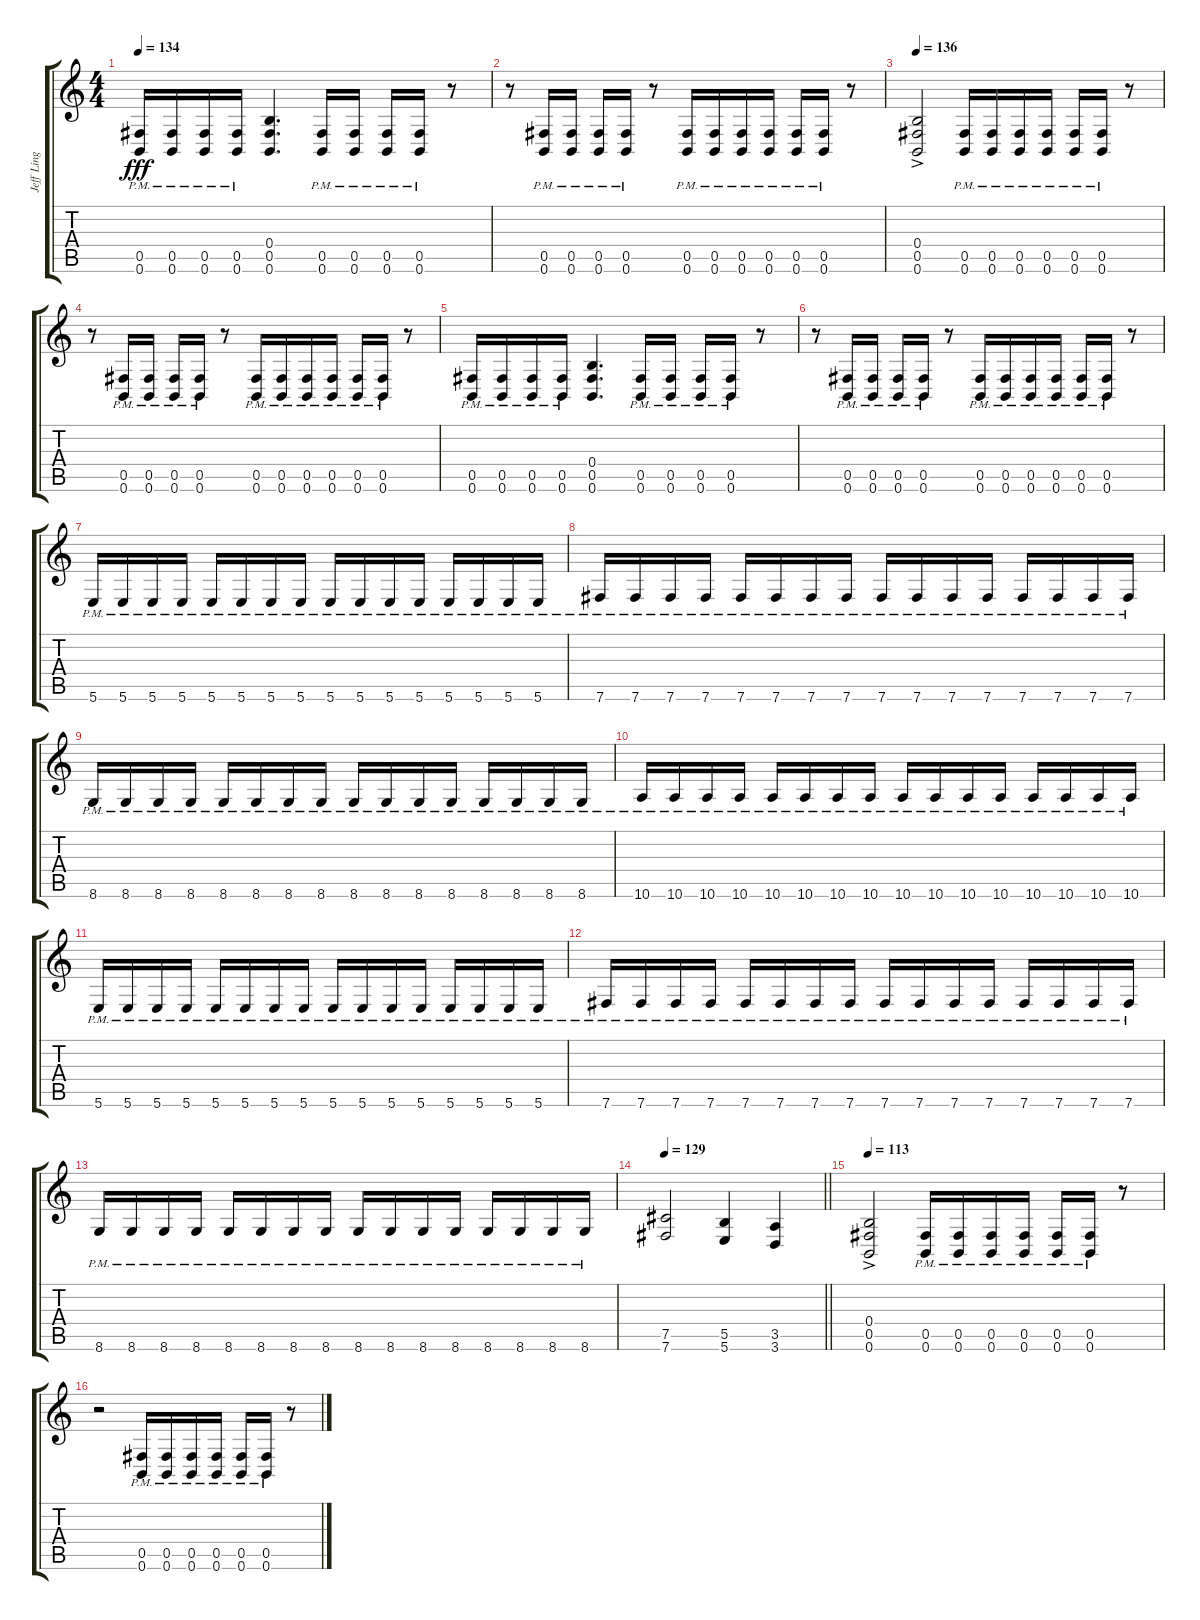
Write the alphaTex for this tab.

\track ("Jeff Ling" "Jeff Ling") {instrument distortionguitar}
\staff {score tabs}
\tuning (Db4 Ab3 E3 B2 Gb2 B1) {hide}
\ts (4 4)
\tempo 134
\clef g2
\ks c
(0.5{pm} 0.6{pm}).16{dy fff} (0.5{pm} 0.6{pm}).16 (0.5{pm} 0.6{pm}).16 (0.5{pm} 0.6{pm}).16 (0.4 0.5 0.6).4{d} (0.5{pm} 0.6{pm}).16 (0.5{pm} 0.6{pm}).16 (0.5{pm} 0.6{pm}).16 (0.5{pm} 0.6{pm}).16 r.8 |
r.8 (0.5{pm} 0.6{pm}).16 (0.5{pm} 0.6{pm}).16 (0.5{pm} 0.6{pm}).16 (0.5{pm} 0.6{pm}).16 r.8 (0.5{pm} 0.6{pm}).16 (0.5{pm} 0.6{pm}).16 (0.5{pm} 0.6{pm}).16 (0.5{pm} 0.6{pm}).16 (0.5{pm} 0.6{pm}).16 (0.5{pm} 0.6{pm}).16 r.8 |
\tempo 136
(0.4{ac} 0.5{ac} 0.6{ac}).2 (0.5{pm} 0.6{pm}).16 (0.5{pm} 0.6{pm}).16 (0.5{pm} 0.6{pm}).16 (0.5{pm} 0.6{pm}).16 (0.5{pm} 0.6{pm}).16 (0.5{pm} 0.6{pm}).16 r.8 |
r.8 (0.5{pm} 0.6{pm}).16 (0.5{pm} 0.6{pm}).16 (0.5{pm} 0.6{pm}).16 (0.5{pm} 0.6{pm}).16 r.8 (0.5{pm} 0.6{pm}).16 (0.5{pm} 0.6{pm}).16 (0.5{pm} 0.6{pm}).16 (0.5{pm} 0.6{pm}).16 (0.5{pm} 0.6{pm}).16 (0.5{pm} 0.6{pm}).16 r.8 |
(0.5{pm} 0.6{pm}).16 (0.5{pm} 0.6{pm}).16 (0.5{pm} 0.6{pm}).16 (0.5{pm} 0.6{pm}).16 (0.4 0.5 0.6).4{d} (0.5{pm} 0.6{pm}).16 (0.5{pm} 0.6{pm}).16 (0.5{pm} 0.6{pm}).16 (0.5{pm} 0.6{pm}).16 r.8 |
r.8 (0.5{pm} 0.6{pm}).16 (0.5{pm} 0.6{pm}).16 (0.5{pm} 0.6{pm}).16 (0.5{pm} 0.6{pm}).16 r.8 (0.5{pm} 0.6{pm}).16 (0.5{pm} 0.6{pm}).16 (0.5{pm} 0.6{pm}).16 (0.5{pm} 0.6{pm}).16 (0.5{pm} 0.6{pm}).16 (0.5{pm} 0.6{pm}).16 r.8 |
5.6{pm}.16 5.6{pm}.16 5.6{pm}.16 5.6{pm}.16 5.6{pm}.16 5.6{pm}.16 5.6{pm}.16 5.6{pm}.16 5.6{pm}.16 5.6{pm}.16 5.6{pm}.16 5.6{pm}.16 5.6{pm}.16 5.6{pm}.16 5.6{pm}.16 5.6{pm}.16 |
7.6{pm}.16 7.6{pm}.16 7.6{pm}.16 7.6{pm}.16 7.6{pm}.16 7.6{pm}.16 7.6{pm}.16 7.6{pm}.16 7.6{pm}.16 7.6{pm}.16 7.6{pm}.16 7.6{pm}.16 7.6{pm}.16 7.6{pm}.16 7.6{pm}.16 7.6{pm}.16 |
8.6{pm}.16 8.6{pm}.16 8.6{pm}.16 8.6{pm}.16 8.6{pm}.16 8.6{pm}.16 8.6{pm}.16 8.6{pm}.16 8.6{pm}.16 8.6{pm}.16 8.6{pm}.16 8.6{pm}.16 8.6{pm}.16 8.6{pm}.16 8.6{pm}.16 8.6{pm}.16 |
10.6{pm}.16 10.6{pm}.16 10.6{pm}.16 10.6{pm}.16 10.6{pm}.16 10.6{pm}.16 10.6{pm}.16 10.6{pm}.16 10.6{pm}.16 10.6{pm}.16 10.6{pm}.16 10.6{pm}.16 10.6{pm}.16 10.6{pm}.16 10.6{pm}.16 10.6{pm}.16 |
5.6{pm}.16 5.6{pm}.16 5.6{pm}.16 5.6{pm}.16 5.6{pm}.16 5.6{pm}.16 5.6{pm}.16 5.6{pm}.16 5.6{pm}.16 5.6{pm}.16 5.6{pm}.16 5.6{pm}.16 5.6{pm}.16 5.6{pm}.16 5.6{pm}.16 5.6{pm}.16 |
7.6{pm}.16 7.6{pm}.16 7.6{pm}.16 7.6{pm}.16 7.6{pm}.16 7.6{pm}.16 7.6{pm}.16 7.6{pm}.16 7.6{pm}.16 7.6{pm}.16 7.6{pm}.16 7.6{pm}.16 7.6{pm}.16 7.6{pm}.16 7.6{pm}.16 7.6{pm}.16 |
8.6{pm}.16 8.6{pm}.16 8.6{pm}.16 8.6{pm}.16 8.6{pm}.16 8.6{pm}.16 8.6{pm}.16 8.6{pm}.16 8.6{pm}.16 8.6{pm}.16 8.6{pm}.16 8.6{pm}.16 8.6{pm}.16 8.6{pm}.16 8.6{pm}.16 8.6{pm}.16 |
\tempo 129
\barLineRight lightlight
(7.5 7.6).2 (5.5 5.6).4 (3.5 3.6).4 |
\tempo 113
(0.4{ac} 0.5{ac} 0.6{ac}).2 (0.5{pm} 0.6{pm}).16 (0.5{pm} 0.6{pm}).16 (0.5{pm} 0.6{pm}).16 (0.5{pm} 0.6{pm}).16 (0.5{pm} 0.6{pm}).16 (0.5{pm} 0.6{pm}).16 r.8 |
r.2 (0.5{pm} 0.6{pm}).16 (0.5{pm} 0.6{pm}).16 (0.5{pm} 0.6{pm}).16 (0.5{pm} 0.6{pm}).16 (0.5{pm} 0.6{pm}).16 (0.5{pm} 0.6{pm}).16 r.8
